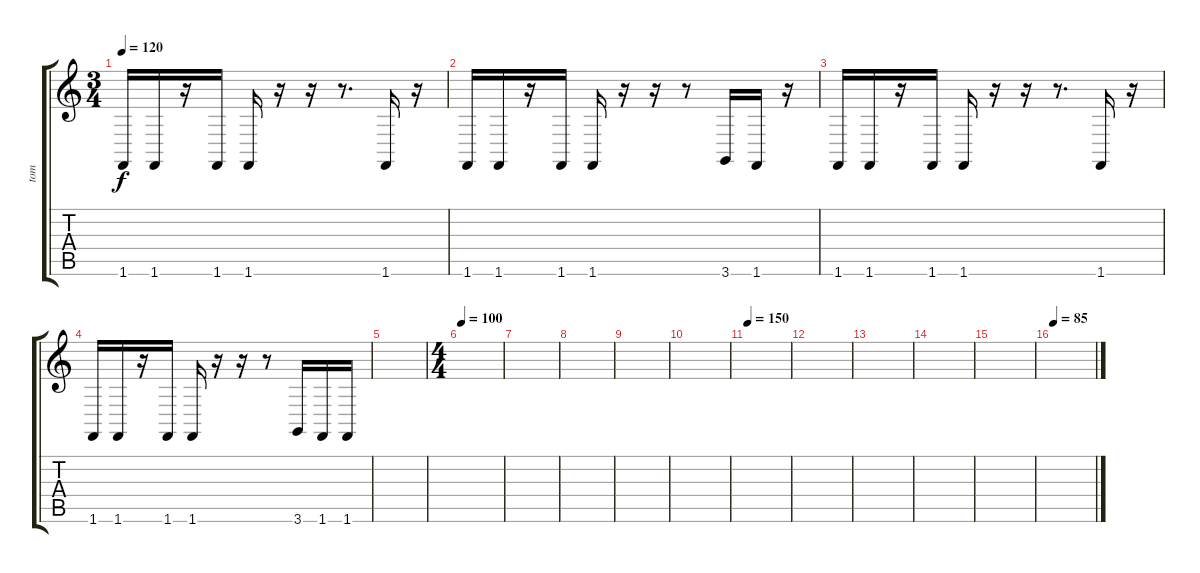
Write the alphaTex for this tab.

\track ("tom" "tom") {instrument melodictom}
\staff {score tabs}
\tuning (E4 B3 G3 D3 A2 E2) {hide}
\ts (3 4)
\tempo 120
\tempo 100
\tempo 120
\clef g2
\ks c
1.6.16{dy f instrument melodictom} 1.6.16 r.16 1.6.16 1.6.16 r.16 r.16 r.8{d} 1.6.16 r.16 |
1.6.16 1.6.16 r.16 1.6.16 1.6.16 r.16 r.16 r.8 3.6.16 1.6.16 r.16 |
1.6.16 1.6.16 r.16 1.6.16 1.6.16 r.16 r.16 r.8{d} 1.6.16 r.16 |
1.6.16 1.6.16 r.16 1.6.16 1.6.16 r.16 r.16 r.8 3.6.16 1.6.16 1.6.16 |
|
\ts (4 4)
\tempo 100
|
|
|
|
|
\tempo 150
|
|
|
|
|
\tempo 85
